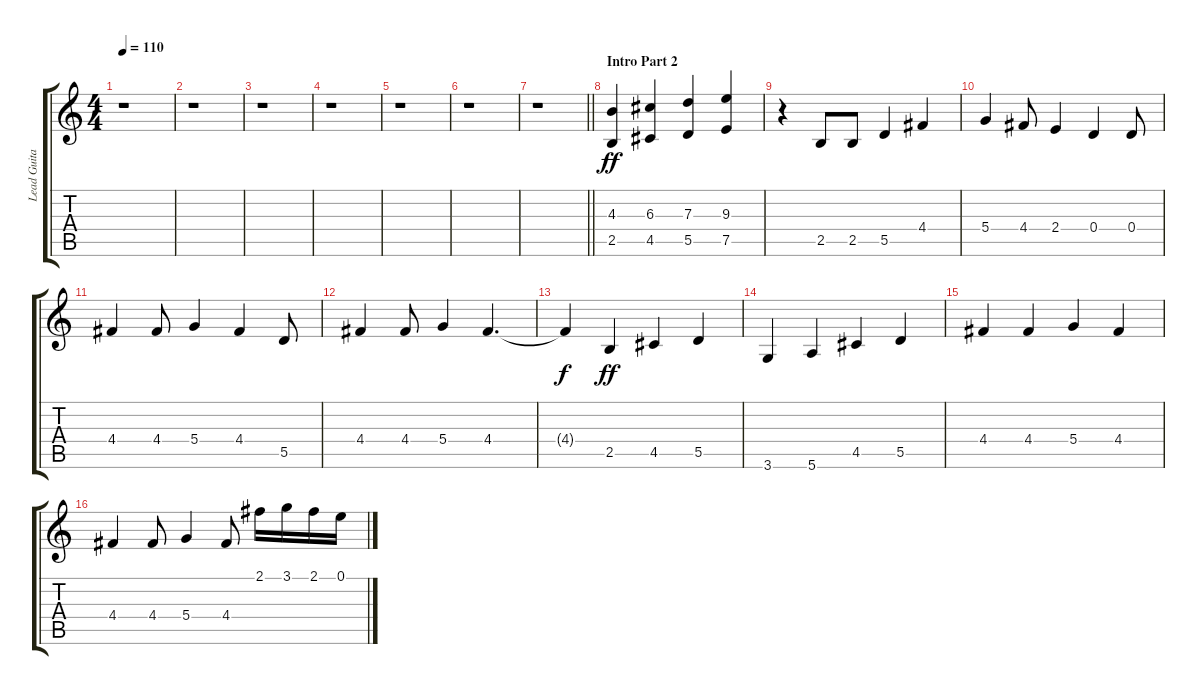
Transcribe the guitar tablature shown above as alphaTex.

\track ("Lead Guitar 2" "Lead Guita") {instrument distortionguitar}
\staff {score tabs}
\tuning (E4 B3 G3 D3 A2 E2) {hide}
\ts (4 4)
\tempo 110
\clef g2
\ks c
r.1{dy ff} |
r.1 |
r.1 |
r.1 |
r.1 |
r.1 |
\barLineRight lightlight
r.1 |
\section ("" "Intro Part 2")
(4.3 2.5).4 (6.3 4.5).4 (7.3 5.5).4 (9.3 7.5).4 |
r.4 2.5.8 2.5.8 5.5.4 4.4.4 |
5.4.4 4.4.8 2.4.4 0.4.4 0.4.8 |
4.4.4 4.4.8 5.4.4 4.4.4 5.5.8 |
4.4.4 4.4.8 5.4.4 4.4.4{d} |
4.4{t}.4{dy f} 2.5.4{dy ff} 4.5.4 5.5.4 |
3.6.4 5.6.4 4.5.4 5.5.4 |
4.4.4 4.4.4 5.4.4 4.4.4 |
4.4.4 4.4.8 5.4.4 4.4.8 2.1.16 3.1.16 2.1.16 0.1.16
